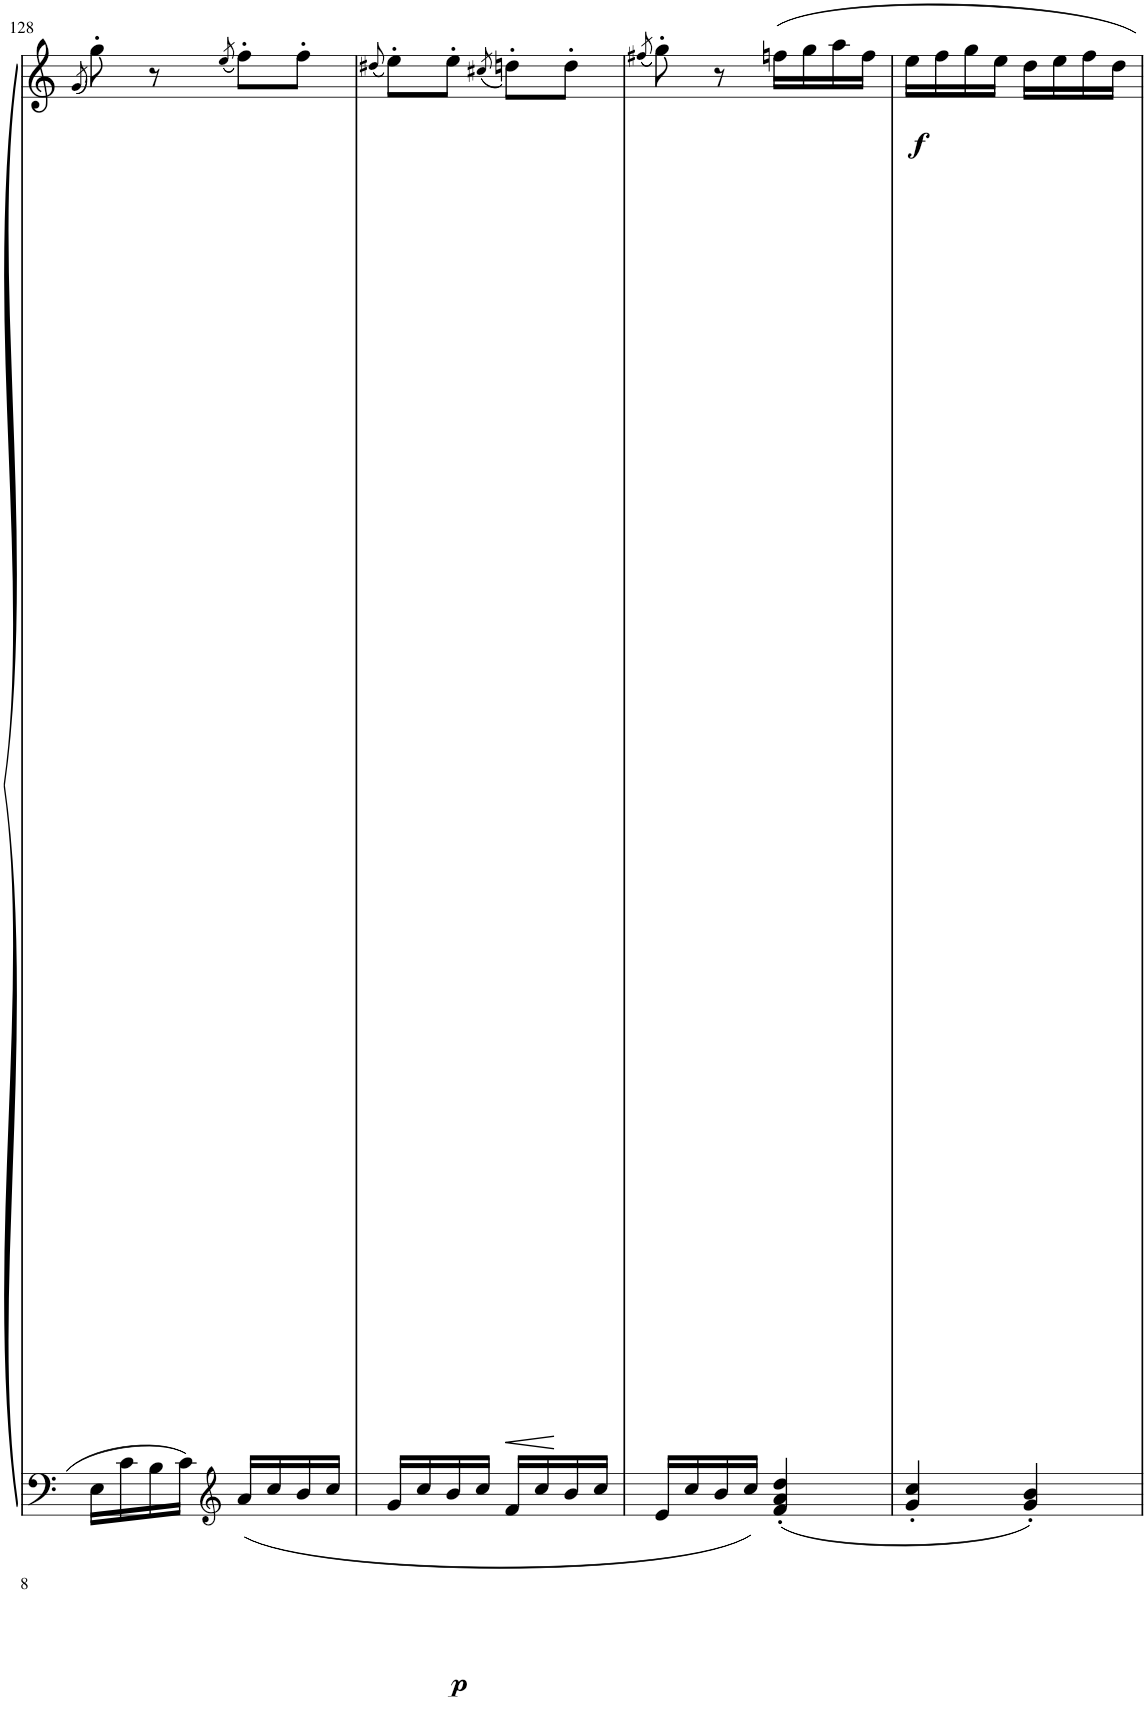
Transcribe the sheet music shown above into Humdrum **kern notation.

**kern	**kern	**dynam
*part1	*part1	*part1
*staff2	*staff1	*staff1/2
*I"Piano	*	*
*I'Pno	*	*
!!LO:PB:g=z
*clefF4	*clefG2	*
*k[]	*k[]	*
*M2/4	*M2/4	*
=128	=128	=128
.	(8qg/	.
16E\LL	8gg'\)	.
16c\	.	.
16B\	8r	.
16c\JJ	.	.
*clefG2	*	*
.	(8qee/	.
!	!	!LO:DY:b=2
16a/LL	8ff'\L)	p
16cc/	.	.
16b/	8ff'\J	.
16cc/JJ	.	.
=129	=129	=129
.	(8qdd#X/	.
16g/LL	8ee'\L)	.
16cc/	.	.
16b/	8ee'\J	.
16cc/JJ	.	.
.	(8qcc#X/	.
16f/LL	8ddn'\L)	.
16cc/	.	.
16b/	8dd'\J	.
16cc/JJ	.	.
=130	=130	=130
.	(8qff#X/	.
16e/LL	8gg'\)	.
16cc/	.	.
16b/	8r	.
16cc/JJ	.	.
!	!	!LO:DY:b
4f/' 4a/' 4dd/'	16ffn\LL	f
.	16gg\	.
.	16aa\	.
.	16ff\JJ	.
=131	=131	=131
4g/' 4cc/'	16ee\LL	.
.	16ff\	.
.	16gg\	.
.	16ee\JJ	.
4g/' 4b/'	16dd\LL	.
.	16ee\	.
.	16ff\	.
.	16dd\JJ	.
=	=	=
*-	*-	*-
